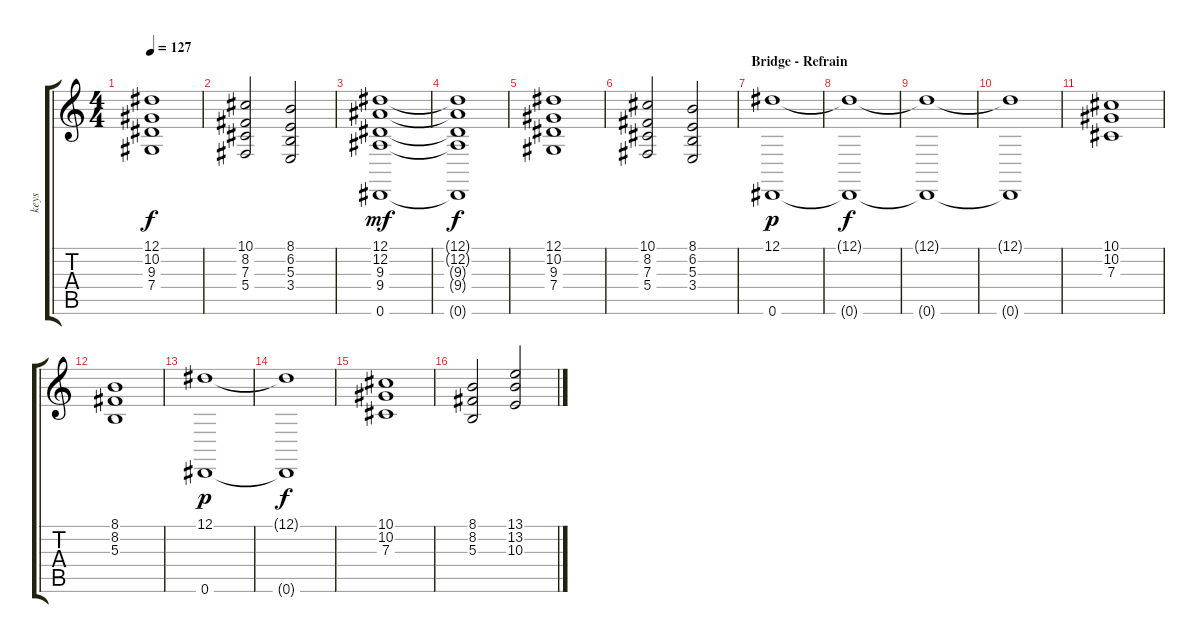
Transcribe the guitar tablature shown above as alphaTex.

\track ("keys" "keys") {instrument stringensemble1}
\staff {score tabs}
\tuning (Eb4 Bb3 Gb3 Db3 Ab2 Eb2) {hide}
\ts (4 4)
\tempo 127
\clef g2
\ks c
(12.1 10.2 9.3 7.4).1{dy f volume 9} |
(10.1 8.2 7.3 5.4).2 (8.1 6.2 5.3 3.4).2 |
(12.1 12.2 9.3 9.4 0.6).1{dy mf} |
(12.1{t} 12.2{t} 9.3{t} 9.4{t} 0.6{t}).1{dy f} |
(12.1 10.2 9.3 7.4).1{volume 9} |
(10.1 8.2 7.3 5.4).2 (8.1 6.2 5.3 3.4).2 |
\section ("" "Bridge - Refrain")
(12.1 0.6).1{dy p} |
(12.1{t} 0.6{t}).1{dy f} |
(12.1{t} 0.6{t}).1 |
(12.1{t} 0.6{t}).1 |
(10.1 10.2 7.3).1{volume 9} |
(8.1 8.2 5.3).1 |
(12.1 0.6).1{dy p volume 12} |
(12.1{t} 0.6{t}).1{dy f} |
(10.1 10.2 7.3).1{volume 9} |
(8.1 8.2 5.3).2 (13.1 13.2 10.3).2
